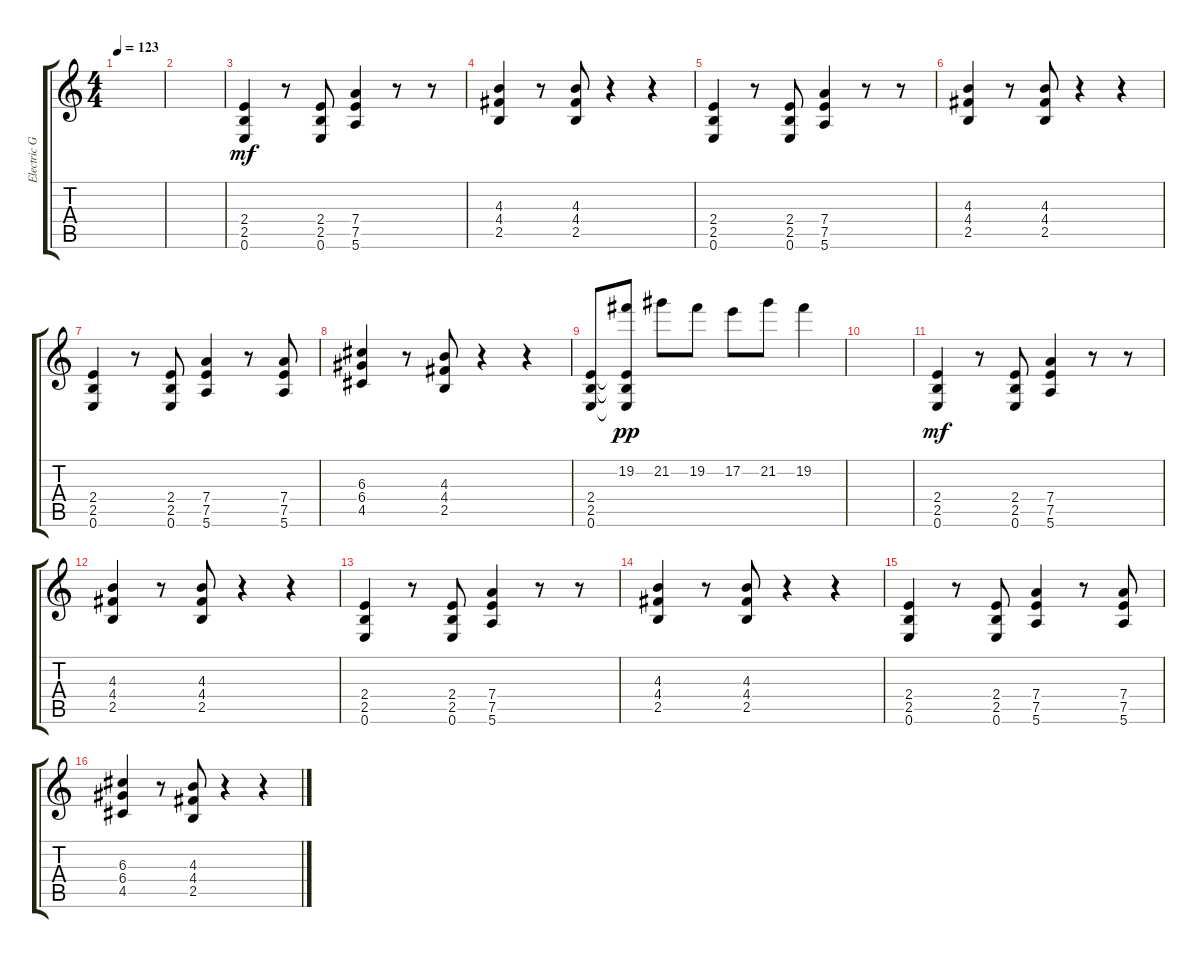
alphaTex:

\track ("Electric Guitar" "Electric G") {instrument overdrivenguitar}
\staff {score tabs}
\tuning (E4 B3 G3 D3 A2 E2) {hide}
\ts (4 4)
\tempo 123
\clef g2
\ks c
|
|
(2.4 2.5 0.6).4{dy mf} r.8 (2.4 2.5 0.6).8 (7.4 7.5 5.6).4 r.8 r.8 |
(4.3 4.4 2.5).4 r.8 (4.3 4.4 2.5).8 r.4 r.4 |
(2.4 2.5 0.6).4 r.8 (2.4 2.5 0.6).8 (7.4 7.5 5.6).4 r.8 r.8 |
(4.3 4.4 2.5).4 r.8 (4.3 4.4 2.5).8 r.4 r.4 |
(2.4 2.5 0.6).4 r.8 (2.4 2.5 0.6).8 (7.4 7.5 5.6).4 r.8 (7.4 7.5 5.6).8 |
(6.3 6.4 4.5).4 r.8 (4.3 4.4 2.5).8 r.4 r.4 |
(2.4 2.5 0.6).8 (19.2 2.4{t} 2.5{t} 0.6{t}).8{dy pp} 21.2.8 19.2.8 17.2.8 21.2.8 19.2.4 |
|
(2.4 2.5 0.6).4{dy mf} r.8 (2.4 2.5 0.6).8 (7.4 7.5 5.6).4 r.8 r.8 |
(4.3 4.4 2.5).4 r.8 (4.3 4.4 2.5).8 r.4 r.4 |
(2.4 2.5 0.6).4 r.8 (2.4 2.5 0.6).8 (7.4 7.5 5.6).4 r.8 r.8 |
(4.3 4.4 2.5).4 r.8 (4.3 4.4 2.5).8 r.4 r.4 |
(2.4 2.5 0.6).4 r.8 (2.4 2.5 0.6).8 (7.4 7.5 5.6).4 r.8 (7.4 7.5 5.6).8 |
(6.3 6.4 4.5).4 r.8 (4.3 4.4 2.5).8 r.4 r.4
